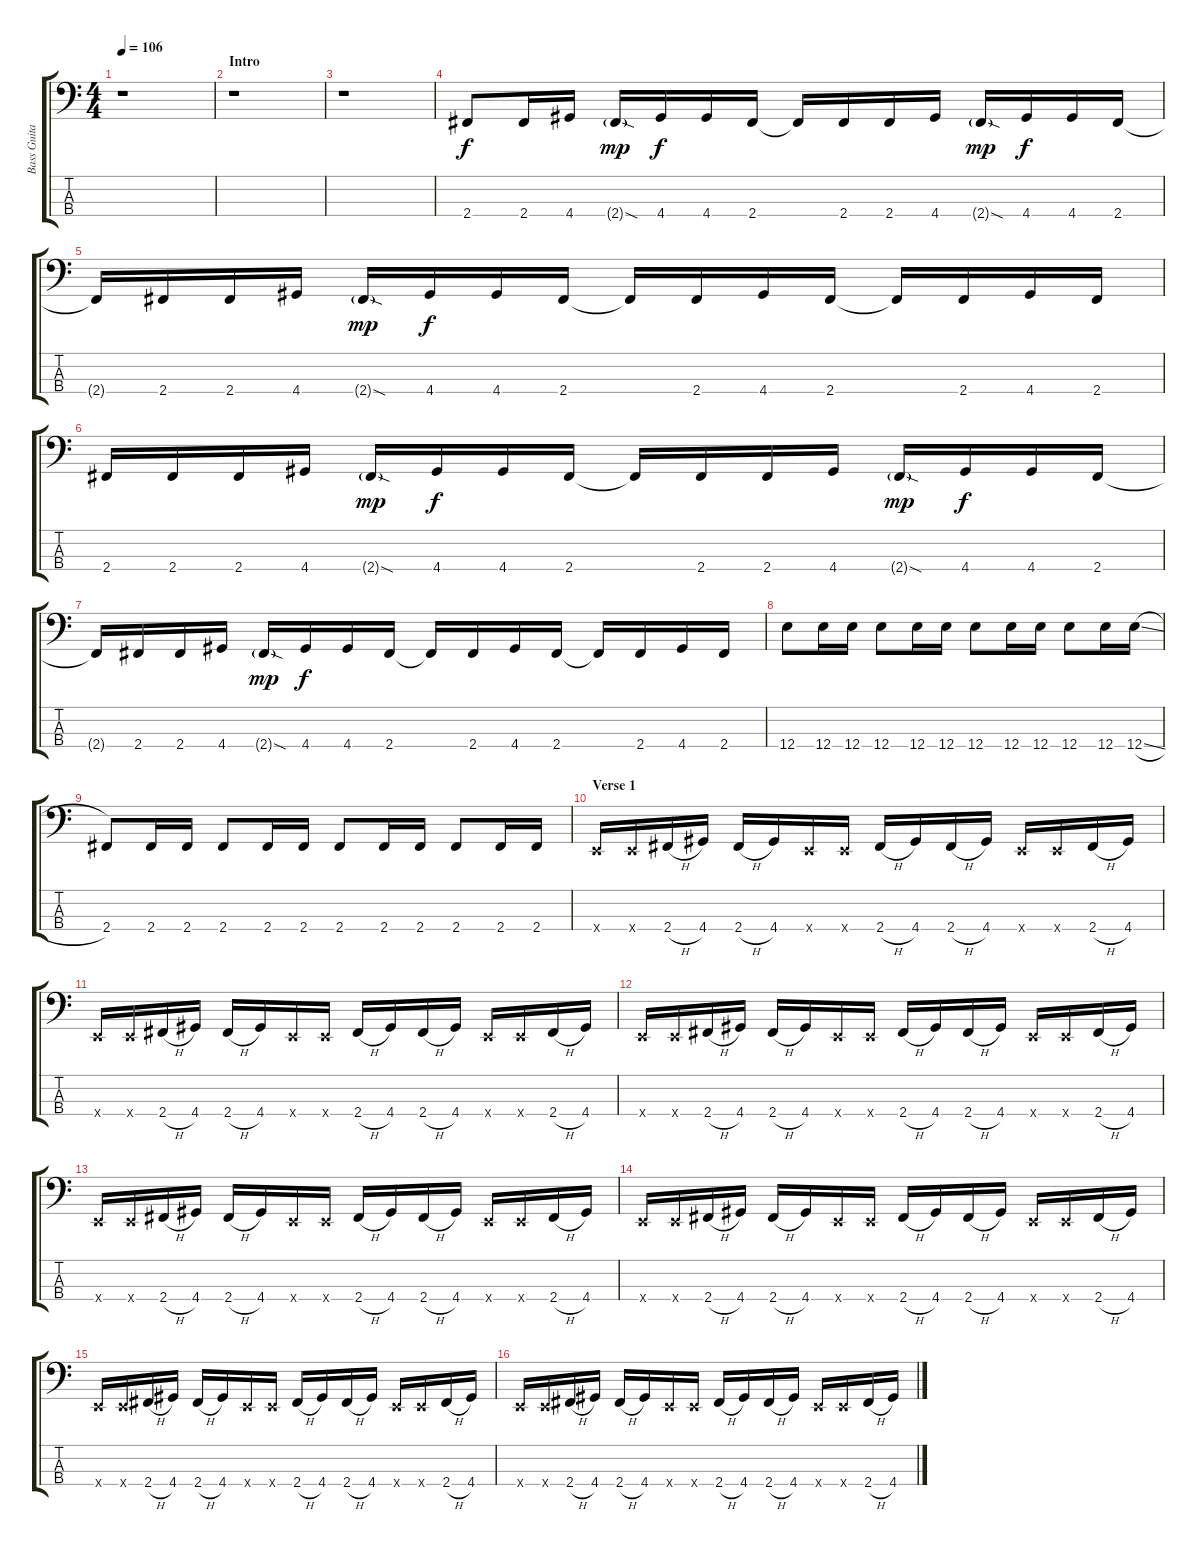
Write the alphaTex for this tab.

\track ("Bass Guitar - Stuart Richardson" "Bass Guita") {instrument electricbassfinger}
\staff {score tabs}
\tuning (G2 D2 A1 E1) {hide}
\ts (4 4)
\tempo 106
\clef f4
\ks c
r.1{dy f instrument electricbassfinger} |
\section ("" "Intro")
r.1 |
r.1 |
2.4.8 2.4.16 4.4.16 2.4{sod g}.16{dy mp} 4.4.16{dy f} 4.4.16 2.4.16 2.4{t}.16 2.4.16 2.4.16 4.4.16 2.4{sod g}.16{dy mp} 4.4.16{dy f} 4.4.16 2.4.16 |
2.4{t}.16 2.4.16 2.4.16 4.4.16 2.4{sod g}.16{dy mp} 4.4.16{dy f} 4.4.16 2.4.16 2.4{t}.16 2.4.16 4.4.16 2.4.16 2.4{t}.16 2.4.16 4.4.16 2.4.16 |
2.4.16 2.4.16 2.4.16 4.4.16 2.4{sod g}.16{dy mp} 4.4.16{dy f} 4.4.16 2.4.16 2.4{t}.16 2.4.16 2.4.16 4.4.16 2.4{sod g}.16{dy mp} 4.4.16{dy f} 4.4.16 2.4.16 |
2.4{t}.16 2.4.16 2.4.16 4.4.16 2.4{sod g}.16{dy mp} 4.4.16{dy f} 4.4.16 2.4.16 2.4{t}.16 2.4.16 4.4.16 2.4.16 2.4{t}.16 2.4.16 4.4.16 2.4.16 |
12.4.8 12.4.16 12.4.16 12.4.8 12.4.16 12.4.16 12.4.8 12.4.16 12.4.16 12.4.8 12.4.16 12.4{sl}.16 |
2.4.8 2.4.16 2.4.16 2.4.8 2.4.16 2.4.16 2.4.8 2.4.16 2.4.16 2.4.8 2.4.16 2.4.16 |
\section ("" "Verse 1")
0.4{x}.16 0.4{x}.16 2.4{h}.16 4.4.16 2.4{h}.16 4.4.16 0.4{x}.16 0.4{x}.16 2.4{h}.16 4.4.16 2.4{h}.16 4.4.16 0.4{x}.16 0.4{x}.16 2.4{h}.16 4.4.16 |
0.4{x}.16 0.4{x}.16 2.4{h}.16 4.4.16 2.4{h}.16 4.4.16 0.4{x}.16 0.4{x}.16 2.4{h}.16 4.4.16 2.4{h}.16 4.4.16 0.4{x}.16 0.4{x}.16 2.4{h}.16 4.4.16 |
0.4{x}.16 0.4{x}.16 2.4{h}.16 4.4.16 2.4{h}.16 4.4.16 0.4{x}.16 0.4{x}.16 2.4{h}.16 4.4.16 2.4{h}.16 4.4.16 0.4{x}.16 0.4{x}.16 2.4{h}.16 4.4.16 |
0.4{x}.16 0.4{x}.16 2.4{h}.16 4.4.16 2.4{h}.16 4.4.16 0.4{x}.16 0.4{x}.16 2.4{h}.16 4.4.16 2.4{h}.16 4.4.16 0.4{x}.16 0.4{x}.16 2.4{h}.16 4.4.16 |
0.4{x}.16 0.4{x}.16 2.4{h}.16 4.4.16 2.4{h}.16 4.4.16 0.4{x}.16 0.4{x}.16 2.4{h}.16 4.4.16 2.4{h}.16 4.4.16 0.4{x}.16 0.4{x}.16 2.4{h}.16 4.4.16 |
0.4{x}.16 0.4{x}.16 2.4{h}.16 4.4.16 2.4{h}.16 4.4.16 0.4{x}.16 0.4{x}.16 2.4{h}.16 4.4.16 2.4{h}.16 4.4.16 0.4{x}.16 0.4{x}.16 2.4{h}.16 4.4.16 |
0.4{x}.16 0.4{x}.16 2.4{h}.16 4.4.16 2.4{h}.16 4.4.16 0.4{x}.16 0.4{x}.16 2.4{h}.16 4.4.16 2.4{h}.16 4.4.16 0.4{x}.16 0.4{x}.16 2.4{h}.16 4.4.16
